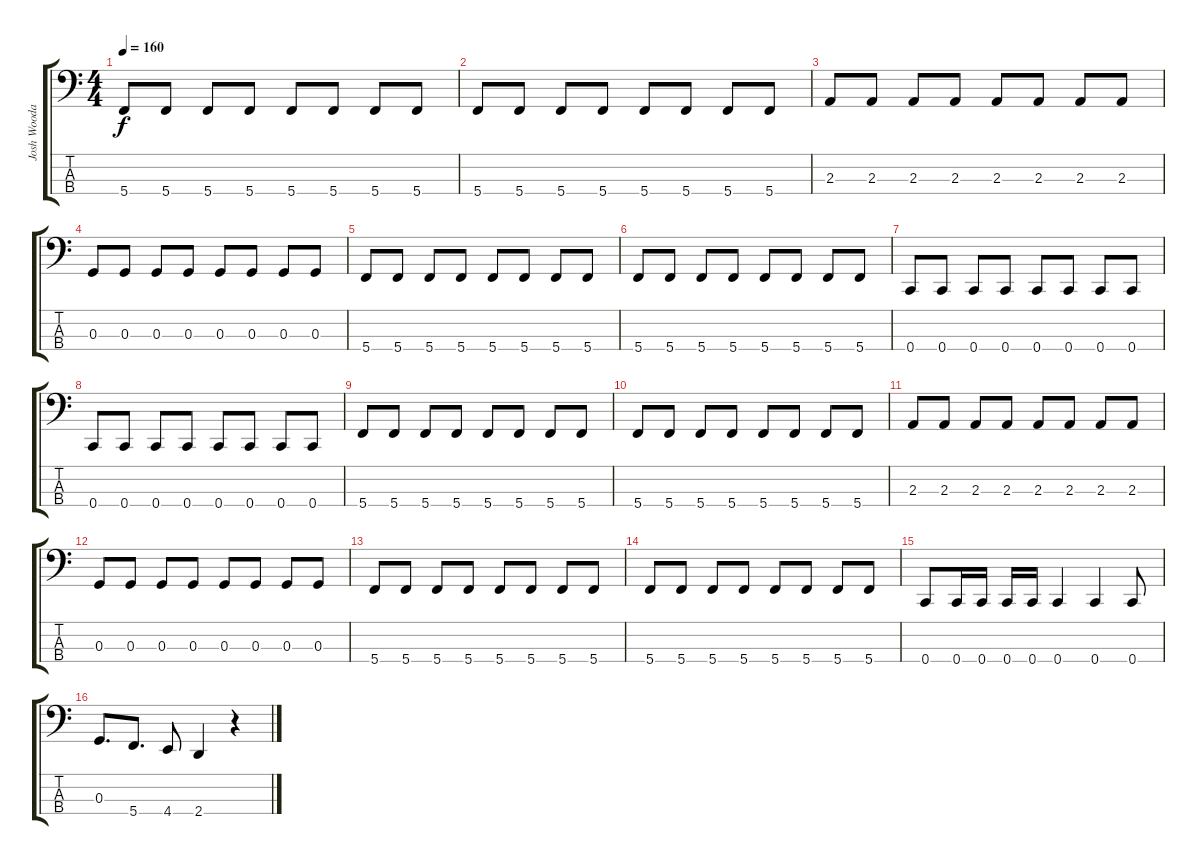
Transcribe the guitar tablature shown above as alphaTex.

\track ("Josh Woodard" "Josh Wooda") {instrument electricbasspick}
\staff {score tabs}
\tuning (F2 C2 G1 C1) {hide}
\ts (4 4)
\tempo 160
\clef f4
\ks c
5.4.8{dy f} 5.4.8 5.4.8 5.4.8 5.4.8 5.4.8 5.4.8 5.4.8 |
5.4.8 5.4.8 5.4.8 5.4.8 5.4.8 5.4.8 5.4.8 5.4.8 |
2.3.8 2.3.8 2.3.8 2.3.8 2.3.8 2.3.8 2.3.8 2.3.8 |
0.3.8 0.3.8 0.3.8 0.3.8 0.3.8 0.3.8 0.3.8 0.3.8 |
5.4.8 5.4.8 5.4.8 5.4.8 5.4.8 5.4.8 5.4.8 5.4.8 |
5.4.8 5.4.8 5.4.8 5.4.8 5.4.8 5.4.8 5.4.8 5.4.8 |
0.4.8 0.4.8 0.4.8 0.4.8 0.4.8 0.4.8 0.4.8 0.4.8 |
0.4.8 0.4.8 0.4.8 0.4.8 0.4.8 0.4.8 0.4.8 0.4.8 |
5.4.8 5.4.8 5.4.8 5.4.8 5.4.8 5.4.8 5.4.8 5.4.8 |
5.4.8 5.4.8 5.4.8 5.4.8 5.4.8 5.4.8 5.4.8 5.4.8 |
2.3.8 2.3.8 2.3.8 2.3.8 2.3.8 2.3.8 2.3.8 2.3.8 |
0.3.8 0.3.8 0.3.8 0.3.8 0.3.8 0.3.8 0.3.8 0.3.8 |
5.4.8 5.4.8 5.4.8 5.4.8 5.4.8 5.4.8 5.4.8 5.4.8 |
5.4.8 5.4.8 5.4.8 5.4.8 5.4.8 5.4.8 5.4.8 5.4.8 |
0.4.8 0.4.16 0.4.16 0.4.16 0.4.16 0.4.4 0.4.4 0.4.8 |
0.3.8{d} 5.4.8{d} 4.4.8 2.4.4 r.4
